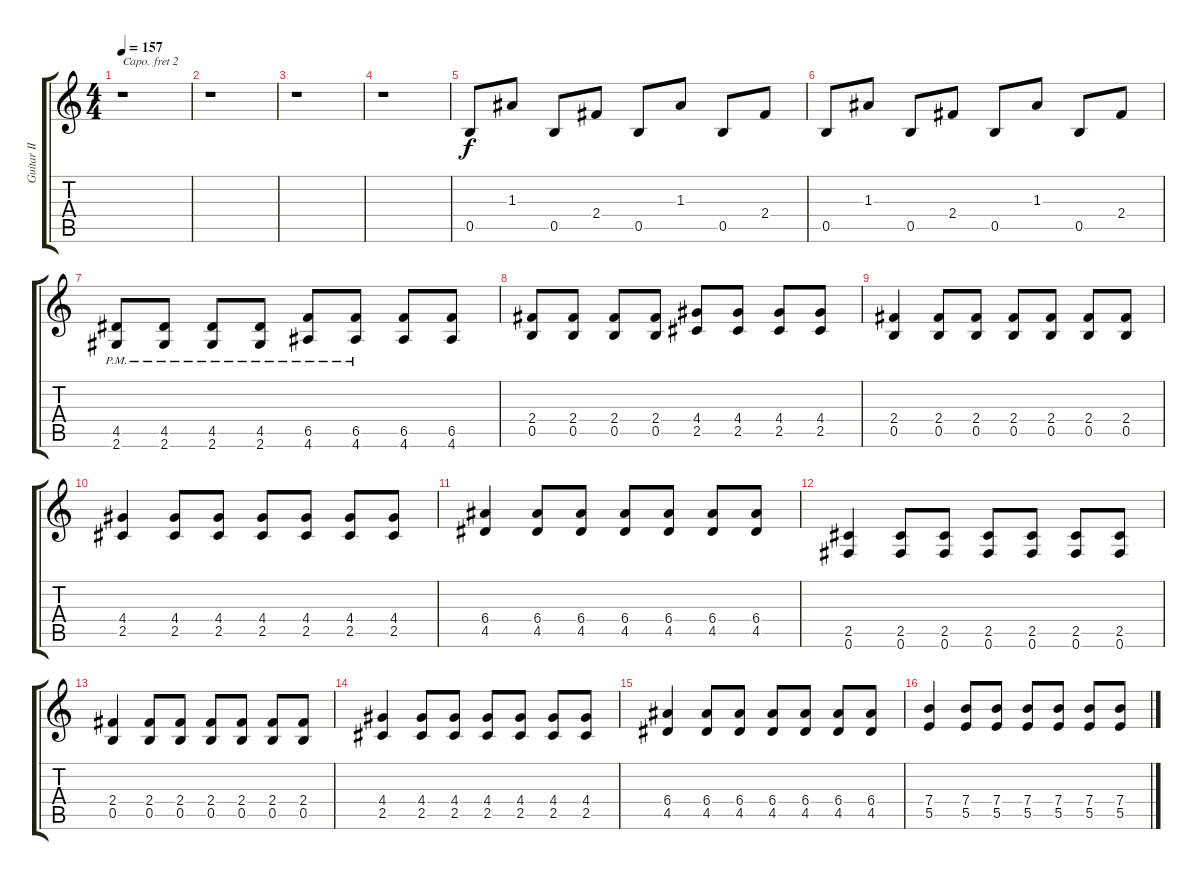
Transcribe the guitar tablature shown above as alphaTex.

\track ("Guitar II" "Guitar II") {instrument electricguitarjazz}
\staff {score tabs}
\capo 2
\tuning (E4 B3 G3 D3 A2 E2) {hide}
\ts (4 4)
\tempo 157
\clef g2
\ks c
r.1{dy f} |
r.1 |
r.1 |
r.1 |
0.5.8{volume 13 instrument electricguitarjazz} 1.3.8 0.5.8 2.4.8 0.5.8 1.3.8 0.5.8 2.4.8 |
0.5.8 1.3.8 0.5.8 2.4.8 0.5.8 1.3.8 0.5.8 2.4.8 |
(4.5{pm} 2.6{pm}).8{volume 8 instrument distortionguitar} (4.5{pm} 2.6{pm}).8{volume 13} (4.5{pm} 2.6{pm}).8 (4.5{pm} 2.6{pm}).8 (6.5{pm} 4.6{pm}).8 (6.5{pm} 4.6{pm}).8 (6.5 4.6).8 (6.5 4.6).8 |
(2.4 0.5).8 (2.4 0.5).8 (2.4 0.5).8 (2.4 0.5).8 (4.4 2.5).8 (4.4 2.5).8 (4.4 2.5).8 (4.4 2.5).8 |
(2.4 0.5).4 (2.4 0.5).8 (2.4 0.5).8 (2.4 0.5).8 (2.4 0.5).8 (2.4 0.5).8 (2.4 0.5).8 |
(4.4 2.5).4 (4.4 2.5).8 (4.4 2.5).8 (4.4 2.5).8 (4.4 2.5).8 (4.4 2.5).8 (4.4 2.5).8 |
(6.4 4.5).4 (6.4 4.5).8 (6.4 4.5).8 (6.4 4.5).8 (6.4 4.5).8 (6.4 4.5).8 (6.4 4.5).8 |
(2.5 0.6).4 (2.5 0.6).8 (2.5 0.6).8 (2.5 0.6).8 (2.5 0.6).8 (2.5 0.6).8 (2.5 0.6).8 |
(2.4 0.5).4 (2.4 0.5).8 (2.4 0.5).8 (2.4 0.5).8 (2.4 0.5).8 (2.4 0.5).8 (2.4 0.5).8 |
(4.4 2.5).4 (4.4 2.5).8 (4.4 2.5).8 (4.4 2.5).8 (4.4 2.5).8 (4.4 2.5).8 (4.4 2.5).8 |
(6.4 4.5).4 (6.4 4.5).8 (6.4 4.5).8 (6.4 4.5).8 (6.4 4.5).8 (6.4 4.5).8 (6.4 4.5).8 |
(7.4 5.5).4 (7.4 5.5).8 (7.4 5.5).8 (7.4 5.5).8 (7.4 5.5).8 (7.4 5.5).8 (7.4 5.5).8
